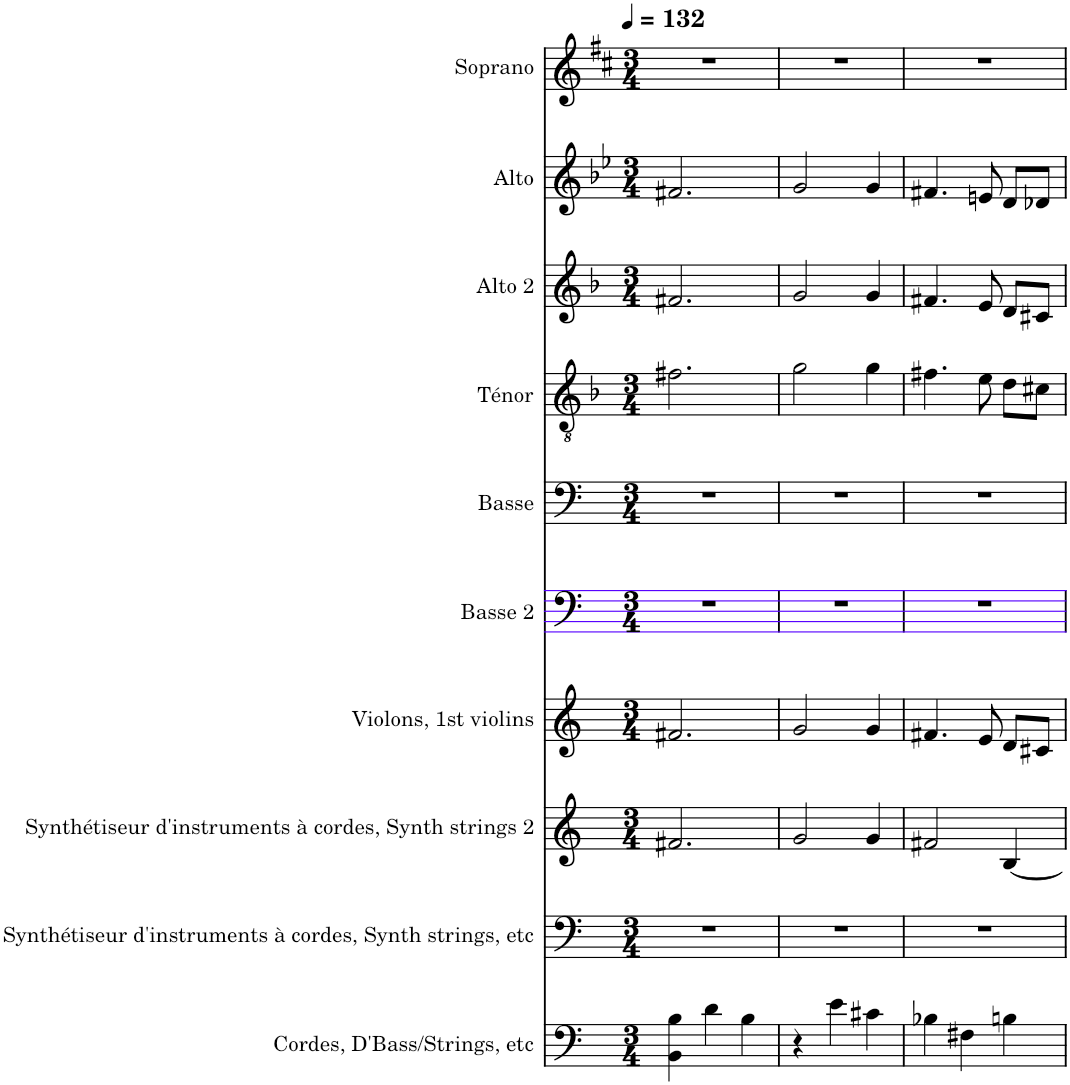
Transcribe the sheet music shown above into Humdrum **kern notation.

**kern	**kern	**kern	**kern	**kern	**kern	**kern	**kern	**kern	**kern
*part10	*part9	*part8	*part7	*part6	*part5	*part4	*part3	*part2	*part1
*staff10	*staff9	*staff8	*staff7	*staff6	*staff5	*staff4	*staff3	*staff2	*staff1
*I"Cordes, D'Bass/Strings, etc	*I"Synthétiseur d'instruments à cordes, Synth strings, etc	*I"Synthétiseur d'instruments à cordes, Synth strings 2	*I"Violons, 1st violins	*I"Basse 2	*I"Basse	*I"Ténor	*I"Alto 2	*I"Alto	*I"Soprano
*I'St.	*I'Synth.	*I'Synth.	*I'Vlns.	*I'B.	*I'B.	*I'T.	*I'A2.	*I'A.	*I'S.
*	*	*	*	*stria5	*	*	*	*	*
*clefF4	*clefF4	*clefG2	*clefG2	*clefF4	*clefF4	*clefGv2	*clefG2	*clefG2	*clefG2
*k[]	*k[]	*k[]	*k[]	*k[]	*k[]	*k[b-]	*k[b-]	*k[b-e-]	*k[f#c#]
*M3/4	*M3/4	*M3/4	*M3/4	*M3/4	*M3/4	*M3/4	*M3/4	*M3/4	*M3/4
*MM132	*MM132	*MM132	*MM132	*MM132	*MM132	*MM132	*MM132	*MM132	*MM132
=1	=1	=1	=1	=1	=1	=1	=1	=1	=1
4BB\ 4B\	2.r	2.f#X/	2.f#X/	2.r	2.r	2.f#X\	2.f#X/	2.f#X/	2.r
4d\	.	.	.	.	.	.	.	.	.
4B\	.	.	.	.	.	.	.	.	.
=2	=2	=2	=2	=2	=2	=2	=2	=2	=2
4r	2.r	2g/	2g/	2.r	2.r	2g\	2g/	2g/	2.r
4e\	.	.	.	.	.	.	.	.	.
4c#X\	.	4g/	4g/	.	.	4g\	4g/	4g/	.
=3	=3	=3	=3	=3	=3	=3	=3	=3	=3
4B-X\	2.r	2f#X/	4.f#X/	2.r	2.r	4.f#X\	4.f#X/	4.f#X/	2.r
4F#X\	.	.	.	.	.	.	.	.	.
.	.	.	8e/	.	.	8e\	8e/	8en/	.
4Bn\	.	[4B/	8d/L	.	.	8d\L	8d/L	8d/L	.
.	.	.	8c#X/J	.	.	8c#X\J	8c#X/J	8d-X/J	.
=	=	=	=	=	=	=	=	=	=
*-	*-	*-	*-	*-	*-	*-	*-	*-	*-
